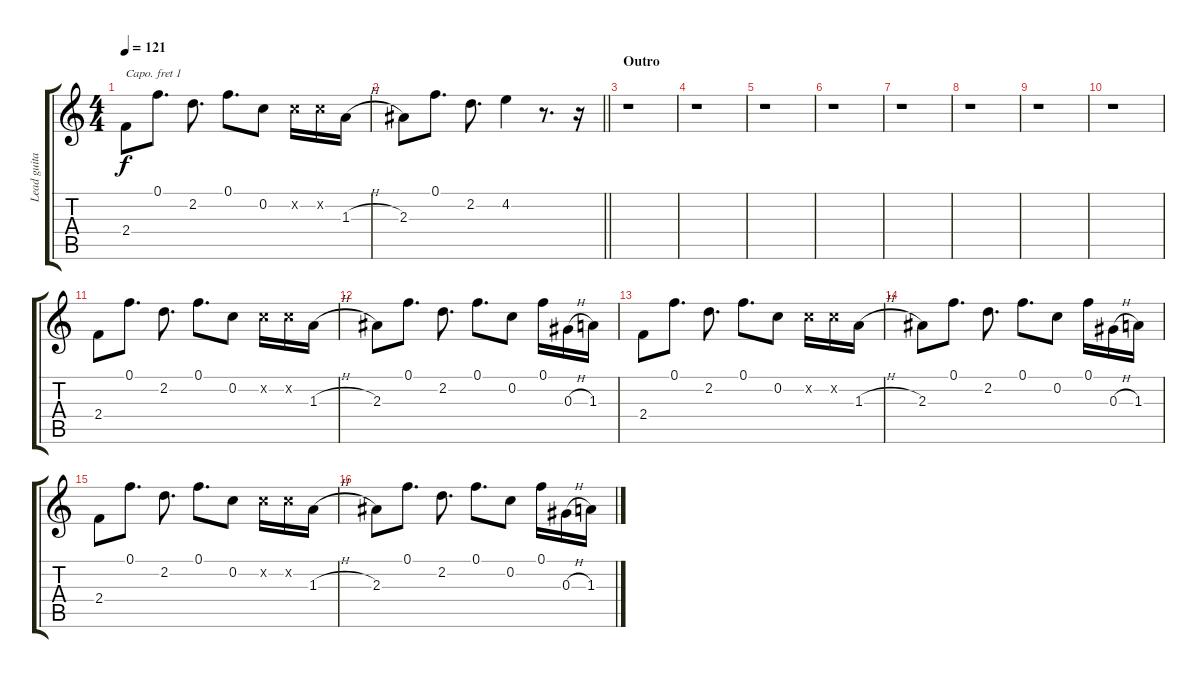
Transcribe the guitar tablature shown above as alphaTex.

\track ("Lead guitar" "Lead guita") {instrument distortionguitar}
\staff {score tabs}
\capo 1
\tuning (E4 B3 G3 D3 A2 E2) {hide}
\ts (4 4)
\tempo 121
\clef g2
\ks c
2.4.8{dy f} 0.1.8{d} 2.2.8{d} 0.1.8{d} 0.2.8 0.2{x}.16 0.2{x}.16 1.3{h}.16 |
\barLineRight lightlight
2.3.8 0.1.8{d} 2.2.8{d} 4.2.4 r.8{d} r.16 |
\section ("" "Outro")
r.1 |
r.1 |
r.1 |
r.1 |
r.1 |
r.1 |
r.1 |
r.1 |
2.4.8 0.1.8{d} 2.2.8{d} 0.1.8{d} 0.2.8 0.2{x}.16 0.2{x}.16 1.3{h}.16 |
2.3.8 0.1.8{d} 2.2.8{d} 0.1.8{d} 0.2.8 0.1.16 0.3{h}.16 1.3.16 |
2.4.8 0.1.8{d} 2.2.8{d} 0.1.8{d} 0.2.8 0.2{x}.16 0.2{x}.16 1.3{h}.16 |
2.3.8 0.1.8{d} 2.2.8{d} 0.1.8{d} 0.2.8 0.1.16 0.3{h}.16 1.3.16 |
2.4.8{volume 0} 0.1.8{d} 2.2.8{d} 0.1.8{d} 0.2.8 0.2{x}.16 0.2{x}.16 1.3{h}.16 |
2.3.8 0.1.8{d} 2.2.8{d} 0.1.8{d} 0.2.8 0.1.16 0.3{h}.16 1.3.16
